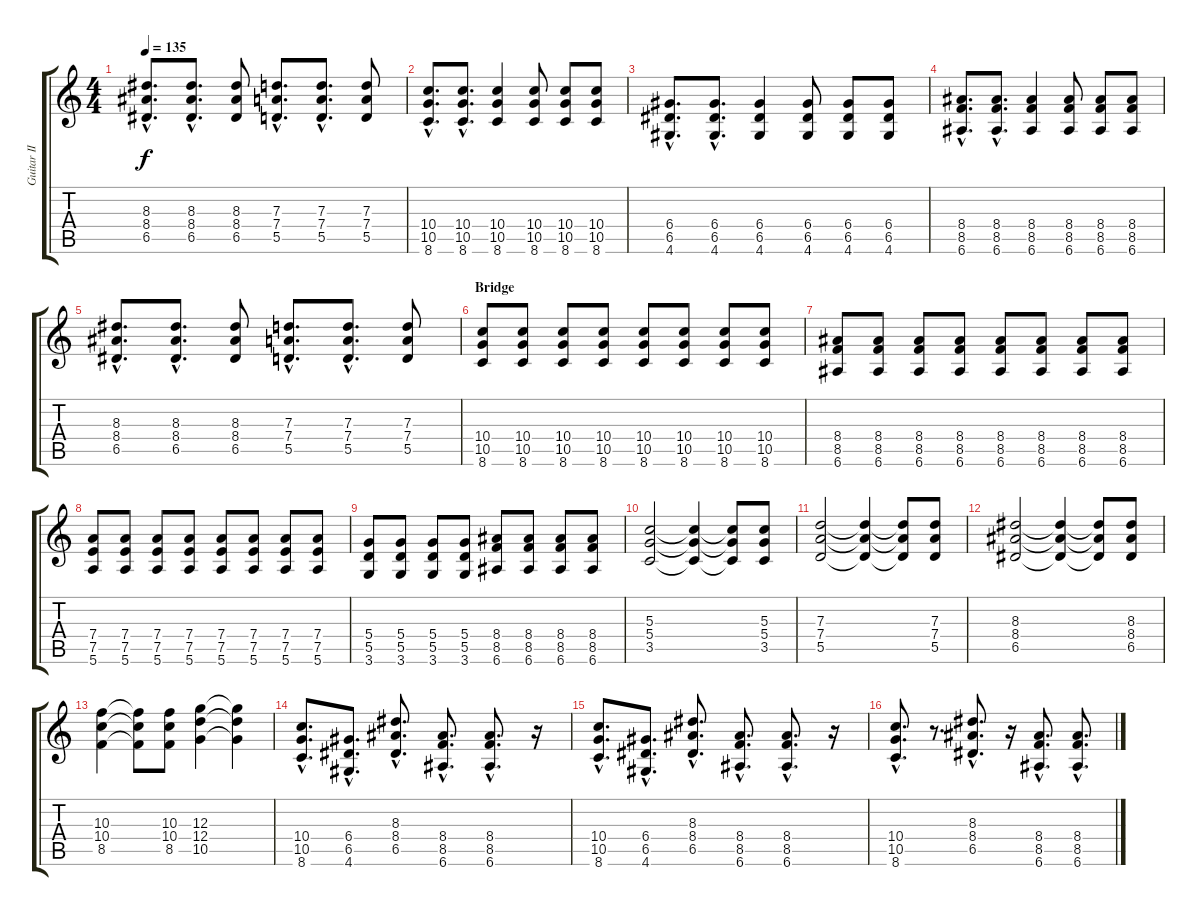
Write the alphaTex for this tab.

\track ("Guitar II" "Guitar II") {instrument distortionguitar}
\staff {score tabs}
\tuning (E4 B3 G3 D3 A2 E2) {hide}
\ts (4 4)
\tempo 135
\clef g2
\ks c
(8.3{hac} 8.4{hac} 6.5{hac}).8{d dy f} (8.3{hac} 8.4{hac} 6.5{hac}).8{d} (8.3 8.4 6.5).8 (7.3{hac} 7.4{hac} 5.5{hac}).8{d} (7.3{hac} 7.4{hac} 5.5{hac}).8{d} (7.3 7.4 5.5).8 |
(10.4{hac} 10.5{hac} 8.6{hac}).8{d} (10.4{hac} 10.5{hac} 8.6{hac}).8{d} (10.4 10.5 8.6).4 (10.4 10.5 8.6).8 (10.4 10.5 8.6).8 (10.4 10.5 8.6).8 |
(6.4{hac} 6.5{hac} 4.6{hac}).8{d} (6.4{hac} 6.5{hac} 4.6{hac}).8{d} (6.4 6.5 4.6).4 (6.4 6.5 4.6).8 (6.4 6.5 4.6).8 (6.4 6.5 4.6).8 |
(8.4{hac} 8.5{hac} 6.6{hac}).8{d} (8.4{hac} 8.5{hac} 6.6{hac}).8{d} (8.4 8.5 6.6).4 (8.4 8.5 6.6).8 (8.4 8.5 6.6).8 (8.4 8.5 6.6).8 |
(8.3{hac} 8.4{hac} 6.5{hac}).8{d} (8.3{hac} 8.4{hac} 6.5{hac}).8{d} (8.3 8.4 6.5).8 (7.3{hac} 7.4{hac} 5.5{hac}).8{d} (7.3{hac} 7.4{hac} 5.5{hac}).8{d} (7.3 7.4 5.5).8 |
\section ("" "Bridge")
(10.4 10.5 8.6).8{volume 8} (10.4 10.5 8.6).8 (10.4 10.5 8.6).8 (10.4 10.5 8.6).8 (10.4 10.5 8.6).8 (10.4 10.5 8.6).8 (10.4 10.5 8.6).8 (10.4 10.5 8.6).8 |
(8.4 8.5 6.6).8 (8.4 8.5 6.6).8 (8.4 8.5 6.6).8 (8.4 8.5 6.6).8 (8.4 8.5 6.6).8 (8.4 8.5 6.6).8 (8.4 8.5 6.6).8 (8.4 8.5 6.6).8 |
(7.4 7.5 5.6).8 (7.4 7.5 5.6).8 (7.4 7.5 5.6).8 (7.4 7.5 5.6).8 (7.4 7.5 5.6).8 (7.4 7.5 5.6).8 (7.4 7.5 5.6).8 (7.4 7.5 5.6).8 |
(5.4 5.5 3.6).8 (5.4 5.5 3.6).8 (5.4 5.5 3.6).8 (5.4 5.5 3.6).8 (8.4 8.5 6.6).8 (8.4 8.5 6.6).8 (8.4 8.5 6.6).8 (8.4 8.5 6.6).8 |
(5.3 5.4 3.5).2{volume 13} (5.3{t} 5.4{t} 3.5{t}).4 (5.3{t} 5.4{t} 3.5{t}).8 (5.3 5.4 3.5).8 |
(7.3 7.4 5.5).2 (7.3{t} 7.4{t} 5.5{t}).4 (7.3{t} 7.4{t} 5.5{t}).8 (7.3 7.4 5.5).8 |
(8.3 8.4 6.5).2 (8.3{t} 8.4{t} 6.5{t}).4 (8.3{t} 8.4{t} 6.5{t}).8 (8.3 8.4 6.5).8 |
(10.3 10.4 8.5).4 (10.3{t} 10.4{t} 8.5{t}).8 (10.3 10.4 8.5).8 (12.3 12.4 10.5).4 (12.3{t} 12.4{t} 10.5{t}).4 |
(10.4{hac} 10.5{hac} 8.6{hac}).8{d} (6.4{hac} 6.5{hac} 4.6{hac}).8{d} (8.3{hac} 8.4{hac} 6.5{hac}).8{d} (8.4{hac} 8.5{hac} 6.6{hac}).8{d} (8.4{hac} 8.5{hac} 6.6{hac}).8{d} r.16 |
(10.4{hac} 10.5{hac} 8.6{hac}).8{d} (6.4{hac} 6.5{hac} 4.6{hac}).8{d} (8.3{hac} 8.4{hac} 6.5{hac}).8{d} (8.4{hac} 8.5{hac} 6.6{hac}).8{d} (8.4{hac} 8.5{hac} 6.6{hac}).8{d} r.16 |
(10.4{hac} 10.5{hac} 8.6{hac}).8{d} r.8{d} (8.3{hac} 8.4{hac} 6.5{hac}).8{d} r.16 (8.4{hac} 8.5{hac} 6.6{hac}).8{d} (8.4{hac} 8.5{hac} 6.6{hac}).8{d}
